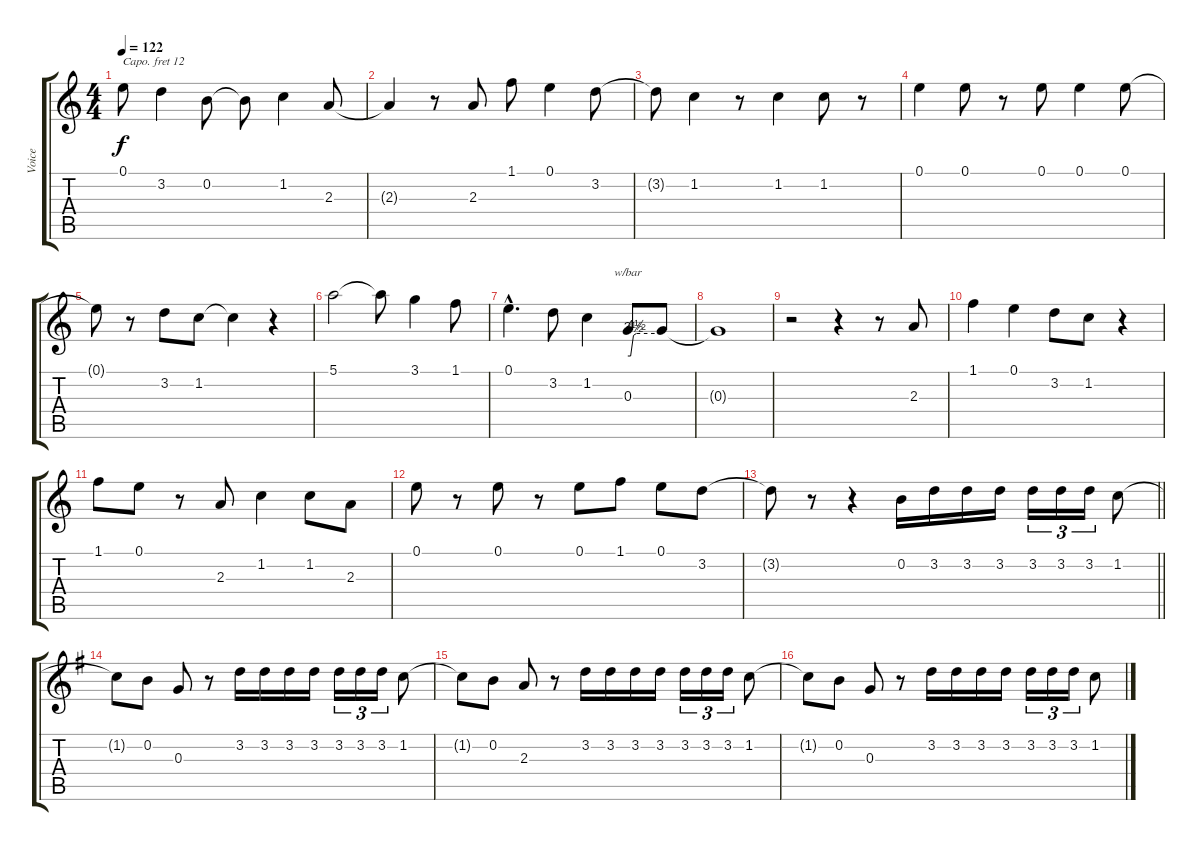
\track ("Voice" "Voice") {instrument oboe}
\staff {score tabs}
\capo 12
\tuning (E4 B3 G3 D3 A2 E2) {hide}
\ts (4 4)
\tempo 122
\clef g2
\ks c
0.1{t}.8{dy f} 3.2.4 0.2.8 0.2{t}.8 1.2.4 2.3.8 |
2.3{t}.4 r.8 2.3.8 1.1.8 0.1.4 3.2.8 |
3.2{t}.8 1.2.4 r.8 1.2.4 1.2.8 r.8 |
0.1.4 0.1.8 r.8 0.1.8 0.1.4 0.1.8 |
0.1{t}.8 r.8 3.2.8 1.2.8 1.2{t}.4 r.4 |
5.1.2 5.1{t}.8 3.1.4 1.1.8 |
0.1{hac}.4{d} 3.2.8 1.2.4 0.3.8{tbe (custom default 0 0 5 0 10 14 15 18 60 18)} 0.3{t}.8 |
0.3{t}.1 |
r.2 r.4 r.8 2.3.8 |
1.1.4 0.1.4 3.2.8 1.2.8 r.4 |
1.1.8 0.1.8 r.8 2.3.8 1.2.4 1.2.8 2.3.8 |
0.1.8 r.8 0.1.8 r.8 0.1.8 1.1.8 0.1.8 3.2.8 |
\barLineRight lightlight
3.2{t}.8 r.8 r.4 0.2.16 3.2.16 3.2.16 3.2.16 3.2.16{tu (3 2)} 3.2.16{tu (3 2)} 3.2.16{tu (3 2)} 1.2.8 |
\ks g
1.2{t}.8 0.2.8 0.3.8 r.8 3.2.16 3.2.16 3.2.16 3.2.16 3.2.16{tu (3 2)} 3.2.16{tu (3 2)} 3.2.16{tu (3 2)} 1.2.8 |
1.2{t}.8 0.2.8 2.3.8 r.8 3.2.16 3.2.16 3.2.16 3.2.16 3.2.16{tu (3 2)} 3.2.16{tu (3 2)} 3.2.16{tu (3 2)} 1.2.8 |
1.2{t}.8 0.2.8 0.3.8 r.8 3.2.16 3.2.16 3.2.16 3.2.16 3.2.16{tu (3 2)} 3.2.16{tu (3 2)} 3.2.16{tu (3 2)} 1.2.8
